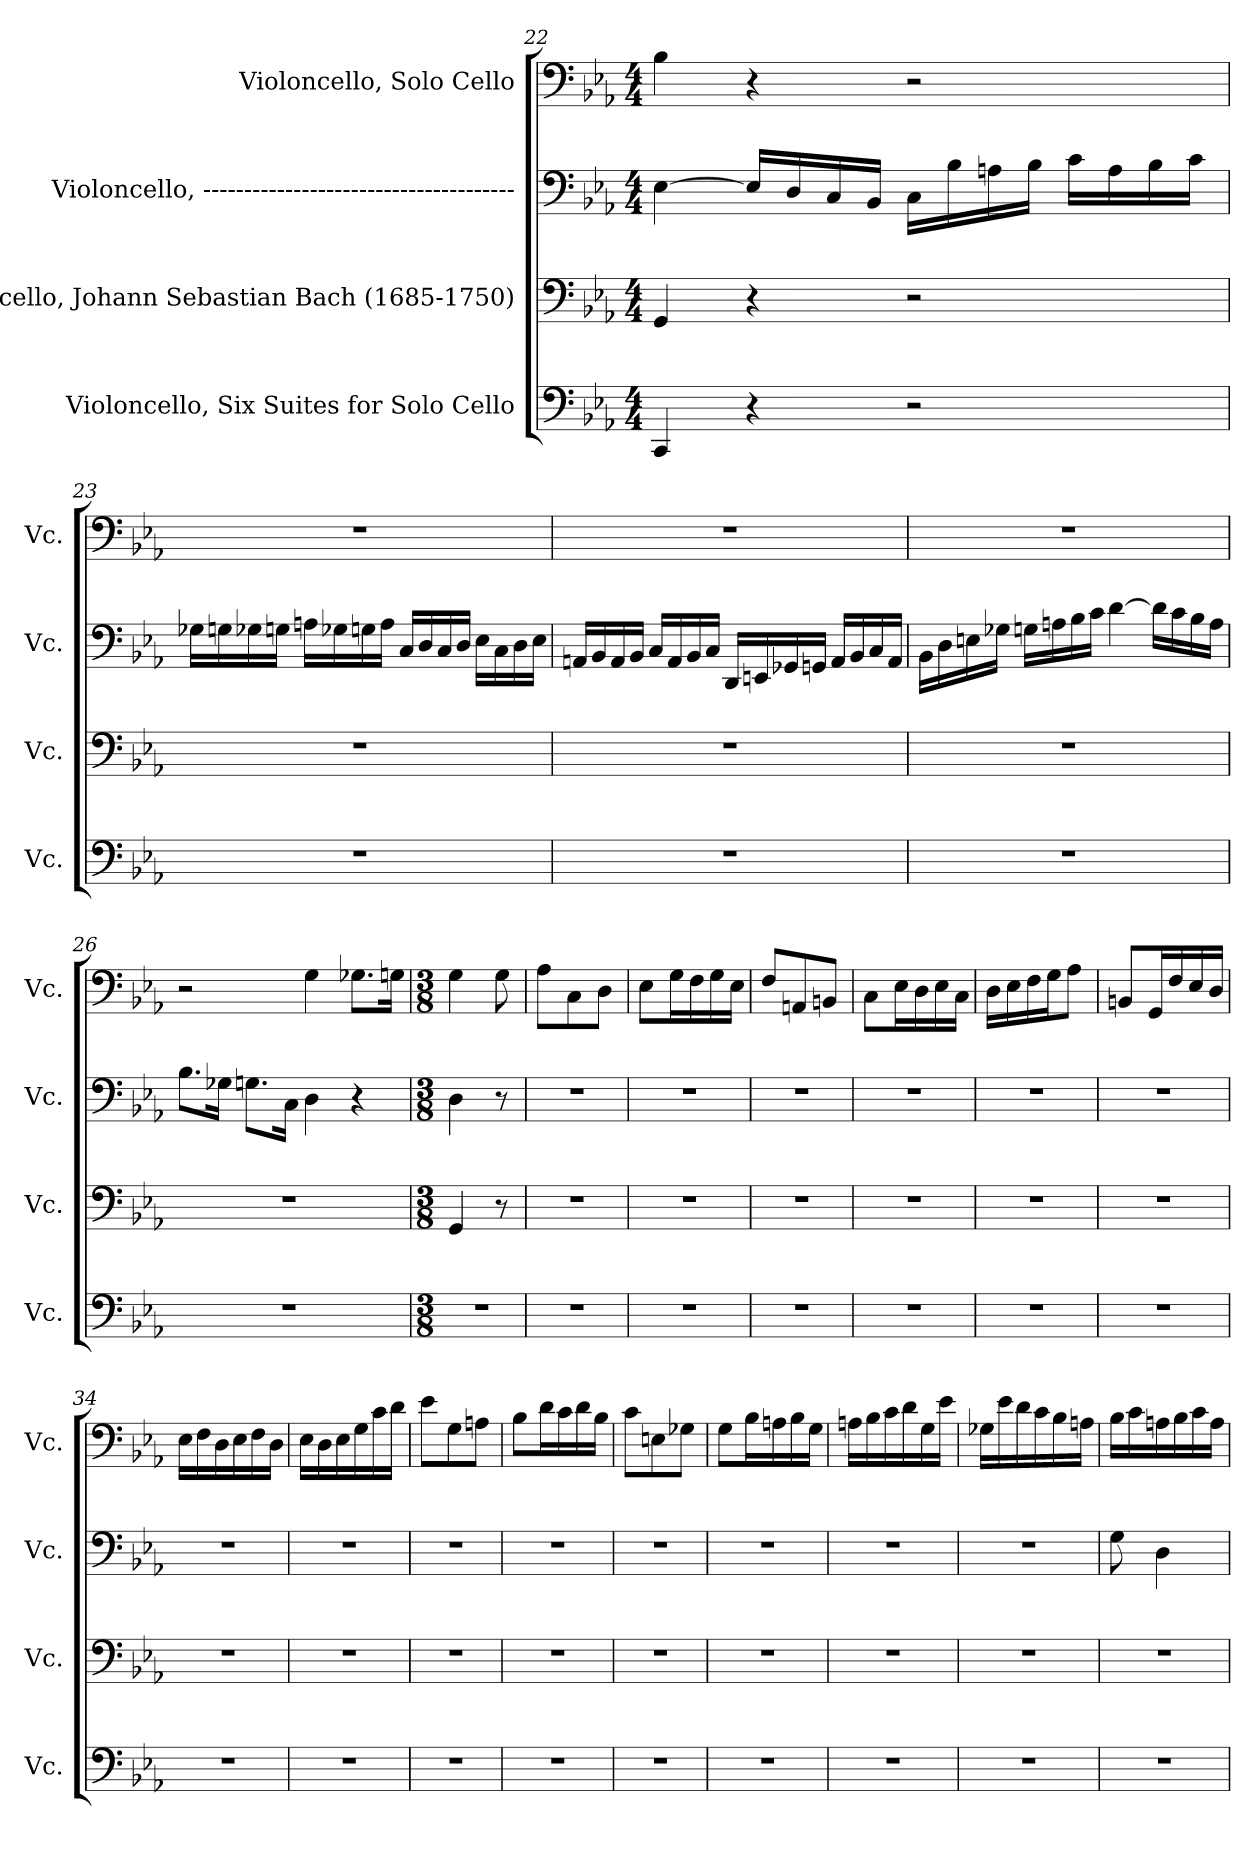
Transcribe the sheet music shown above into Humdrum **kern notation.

**kern	**kern	**kern	**kern
*part4	*part3	*part2	*part1
*staff4	*staff3	*staff2	*staff1
*I"Violoncello, Six Suites for Solo Cello	*I"Violoncello, Johann Sebastian Bach  (1685-1750)	*I"Violoncello, --------------------------------------	*I"Violoncello, Solo Cello
*I'Vc.	*I'Vc.	*I'Vc.	*I'Vc.
*clefF4	*clefF4	*clefF4	*clefF4
*k[b-e-a-]	*k[b-e-a-]	*k[b-e-a-]	*k[b-e-a-]
*M4/4	*M4/4	*M4/4	*M4/4
=22	=22	=22	=22
4CC/	4GG/	[4E-\	4B-\
4r	4r	16E-/LL]	4r
.	.	16D/	.
.	.	16C/	.
.	.	16BB-/JJ	.
2r	2r	16C\LL	2r
.	.	16B-\	.
.	.	16An\	.
.	.	16B-\JJ	.
.	.	16c\LL	.
.	.	16A\	.
.	.	16B-\	.
.	.	16c\JJ	.
!!LO:LB:g=z
=23	=23	=23	=23
1r	1r	16G-X\LL	1r
.	.	16Gn\	.
.	.	16G-X\	.
.	.	16Gn\JJ	.
.	.	16An\LL	.
.	.	16G-X\	.
.	.	16Gn\	.
.	.	16A\JJ	.
.	.	16C/LL	.
.	.	16D/	.
.	.	16C/	.
.	.	16D/JJ	.
.	.	16E-\LL	.
.	.	16C\	.
.	.	16D\	.
.	.	16E-\JJ	.
=24	=24	=24	=24
1r	1r	16AAn/LL	1r
.	.	16BB-/	.
.	.	16AA/	.
.	.	16BB-/JJ	.
.	.	16C/LL	.
.	.	16AA/	.
.	.	16BB-/	.
.	.	16C/JJ	.
.	.	16DD/LL	.
.	.	16EEn/	.
.	.	16GG-X/	.
.	.	16GGn/JJ	.
.	.	16AA/LL	.
.	.	16BB-/	.
.	.	16C/	.
.	.	16AA/JJ	.
!!LO:LB:g=z
=25	=25	=25	=25
1r	1r	16BB-\LL	1r
.	.	16D\	.
.	.	16En\	.
.	.	16G-X\JJ	.
.	.	16Gn\LL	.
.	.	16An\	.
.	.	16B-\	.
.	.	16c\JJ	.
.	.	[4d\	.
.	.	16d\LL]	.
.	.	16c\	.
.	.	16B-\	.
.	.	16A\JJ	.
=26	=26	=26	=26
1r	1r	8.B-\L	2r
.	.	16G-X\Jk	.
.	.	8.Gn\L	.
.	.	16C\Jk	.
.	.	4D\	4G\
.	.	4r	8.G-X\L
.	.	.	16Gn\Jk
=27	=27	=27	=27
*M3/8	*M3/8	*M3/8	*M3/8
*	*	*	*MM30
4.r	4GG/	4D\	4G\
*	*	*	*MM75
.	8r	8r	8G\
=28	=28	=28	=28
4.r	4.r	4.r	8A-\L
.	.	.	8C\
.	.	.	8D\J
=29	=29	=29	=29
4.r	4.r	4.r	8E-\L
.	.	.	16G\L
.	.	.	16F\
.	.	.	16G\
.	.	.	16E-\JJ
!!LO:PB:g=z
=30	=30	=30	=30
4.r	4.r	4.r	8F/L
.	.	.	8AAn/
.	.	.	8BBn/J
=31	=31	=31	=31
4.r	4.r	4.r	8C\L
.	.	.	16E-\L
.	.	.	16D\
.	.	.	16E-\
.	.	.	16C\JJ
=32	=32	=32	=32
4.r	4.r	4.r	16D\LL
.	.	.	16E-\
.	.	.	16F\
.	.	.	16G\J
.	.	.	8A-\J
=33	=33	=33	=33
4.r	4.r	4.r	8BBn/L
.	.	.	16GG/L
.	.	.	16F/
.	.	.	16E-/
.	.	.	16D/JJ
=34	=34	=34	=34
4.r	4.r	4.r	16E-\LL
.	.	.	16F\
.	.	.	16D\
.	.	.	16E-\
.	.	.	16F\
.	.	.	16D\JJ
=35	=35	=35	=35
4.r	4.r	4.r	16E-\LL
.	.	.	16D\
.	.	.	16E-\
.	.	.	16G\
.	.	.	16c\
.	.	.	16d\JJ
=36	=36	=36	=36
4.r	4.r	4.r	8e-\L
.	.	.	8G\
.	.	.	8An\J
!!LO:LB:g=z
=37	=37	=37	=37
4.r	4.r	4.r	8B-\L
.	.	.	16d\L
.	.	.	16c\
.	.	.	16d\
.	.	.	16B-\JJ
=38	=38	=38	=38
4.r	4.r	4.r	8c\L
.	.	.	8En\
.	.	.	8G-X\J
=39	=39	=39	=39
4.r	4.r	4.r	8G\L
.	.	.	16B-\L
.	.	.	16An\
.	.	.	16B-\
.	.	.	16G\JJ
=40	=40	=40	=40
4.r	4.r	4.r	16An\LL
.	.	.	16B-\
.	.	.	16c\
.	.	.	16d\
.	.	.	16G\
.	.	.	16e-\JJ
=41	=41	=41	=41
4.r	4.r	4.r	16G-X\LL
.	.	.	16e-\
.	.	.	16d\
.	.	.	16c\
.	.	.	16B-\
.	.	.	16An\JJ
=42	=42	=42	=42
4.r	4.r	8G\	16B-\LL
.	.	.	16c\
.	.	4D\	16An\
.	.	.	16B-\
.	.	.	16c\
.	.	.	16A\JJ
=	=	=	=
*-	*-	*-	*-
